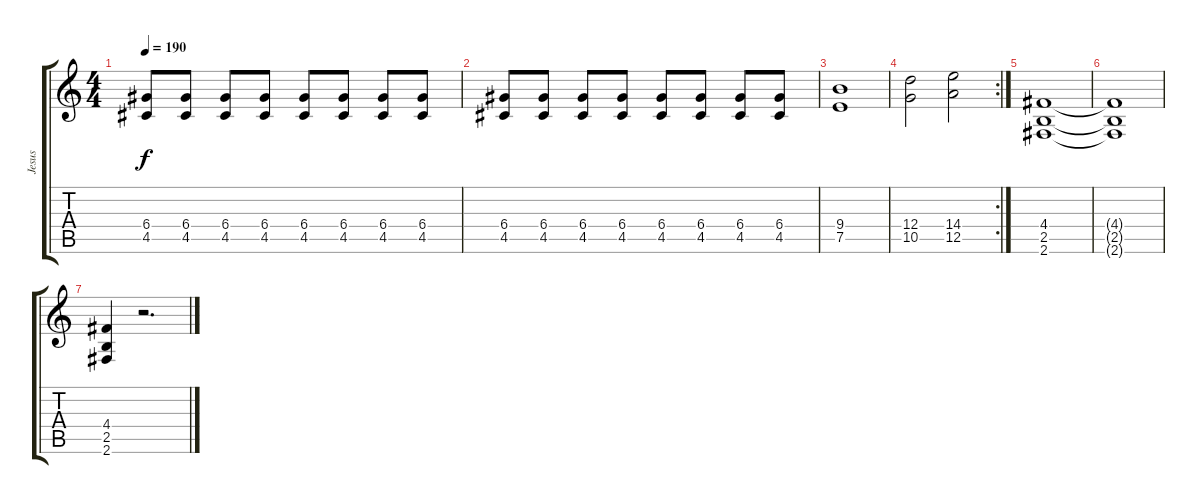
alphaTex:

\track ("Jesus" "Jesus") {instrument distortionguitar}
\staff {score tabs}
\tuning (E4 B3 G3 D3 A2 E2) {hide}
\ts (4 4)
\tempo 190
\clef g2
\ks c
(6.4 4.5).8{dy f} (6.4 4.5).8 (6.4 4.5).8 (6.4 4.5).8 (6.4 4.5).8 (6.4 4.5).8 (6.4 4.5).8 (6.4 4.5).8 |
(6.4 4.5).8 (6.4 4.5).8 (6.4 4.5).8 (6.4 4.5).8 (6.4 4.5).8 (6.4 4.5).8 (6.4 4.5).8 (6.4 4.5).8 |
(9.4 7.5).1 |
\rc 2
(12.4 10.5).2 (14.4 12.5).2 |
(4.4 2.5 2.6).1 |
(4.4{t} 2.5{t} 2.6{t}).1 |
(4.4 2.5 2.6).4 r.2{d}
